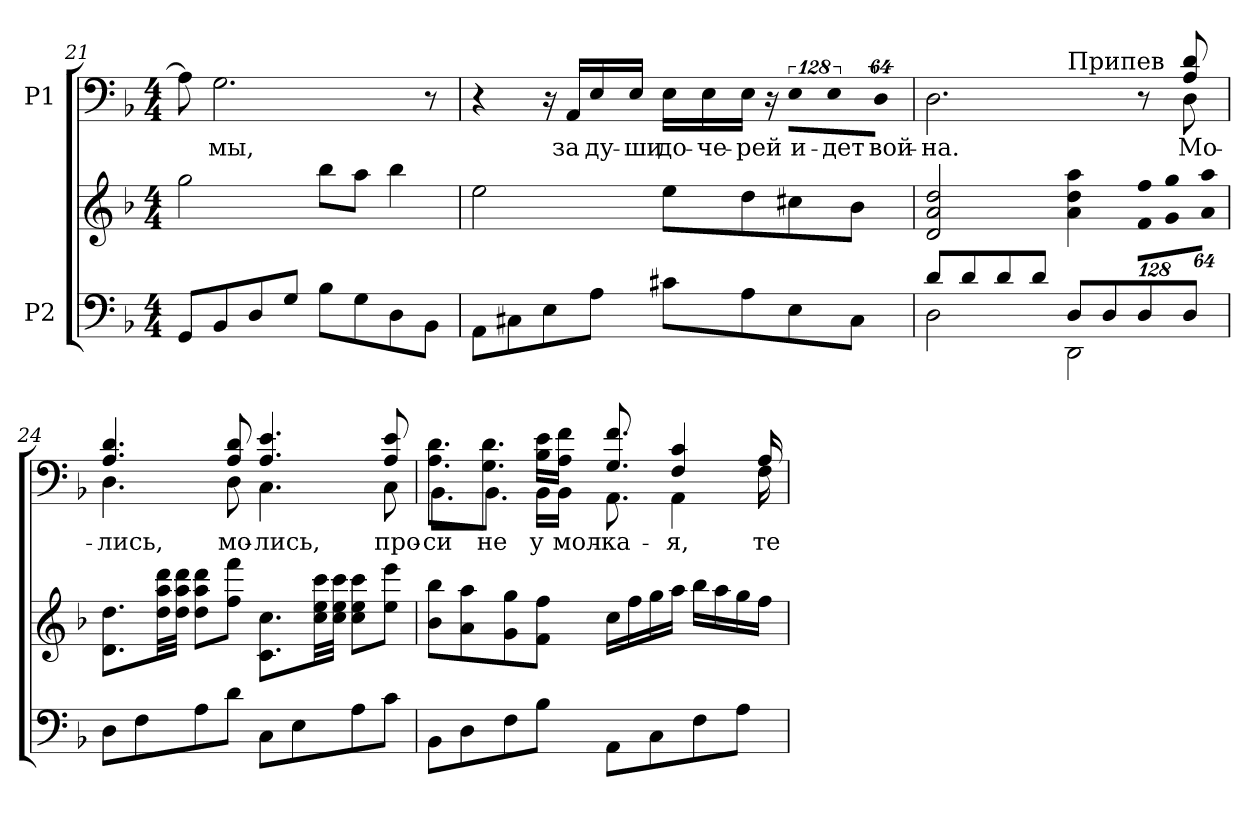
**kern	**kern	**kern	**text
*part2	*part2	*part1	*part1
*staff3	*staff2	*staff1	*staff1
*I"P2	*	*I"P1	*
*clefF4	*clefG2	*clefF4	*
*k[b-]	*k[b-]	*k[b-]	*
*d:	*d:	*d:	*
*M4/4	*M4/4	*M4/4	*
=21	=21	=21	=21
8GGi/L	2ggi\	8Ai\]	.
!	!	!	!LO:LY:b:color=#000000
8BB-i/	.	2.Gi\	-мы,
8Di/	.	.	.
8Gi/J	.	.	.
8B-i\L	8bb-i\L	.	.
8Gi\	8aai\J	.	.
8Di\	4bb-i\	.	.
8BB-i\J	.	8r	.
=22	=22	=22	=22
8AAi\L	2eei\	4r	.
8C#Xi\	.	.	.
8Ei\	.	16r	.
!	!	!	!LO:LY:b:color=#000000
.	.	16AAi/LL	за
!	!	!	!LO:LY:b:color=#000000
8Ai\J	.	16Ei/	ду-
!	!	!	!LO:LY:b:color=#000000
.	.	16Ei/JJ	-ши
!	!	!	!LO:LY:b:color=#000000
8c#Xi\L	8eei\L	16Ei\LL	до-
!	!	!	!LO:LY:b:color=#000000
.	.	16Ei\	-че-
!	!	!	!LO:LY:b:color=#000000
8Ai\	8ddi\	16Ei\JJ	-рей
.	.	16r	.
!	!	!LO:N:vis=8	!
!	!	!	!LO:LY:b:color=#000000
8Ei\	8cc#Xi\	1024%85Ei\L	и-
!	!	!LO:N:vis=8	!
!	!	!	!LO:LY:b:color=#000000
.	.	1024%85Ei\	-дет
8C#i\J	8b-i\J	.	.
!	!	!LO:N:vis=8	!
!	!	!	!LO:LY:b:color=#000000
.	.	512%43Di\J	вой-
!!LO:LB:g=z
=23	=23	=23	=23
*^	*	*	*
!	!	!	!	!LO:LY:b:color=#000000
*	*	*	*^	*
8di/L	2Di\	2di/ 2ai 2ddi	2.Di\	2ryy	-на.
8di/	.	.	.	.	.
8di/	.	.	.	.	.
8di/J	.	.	.	.	.
!	!	!	!	!LO:TX:a:t=Припев	!
8Di/L	2DDi\	4ai\ 4ddi 4aai	.	4ryy	.
8Di/	.	.	.	.	.
*	*	*Xbrackettup	*	*	*
!	!	!LO:N:vis=8	!	!	!
8Di/	.	1024%85fi\ 1024%85ffiL	8r	8ryy	.
!	!	!LO:N:vis=8	!	!	!
.	.	1024%85gi\ 1024%85ggi	.	.	.
!	!	!	!	!	!LO:LY:b:color=#000000
8Di/J	.	.	8Ai/ 8di	8Di\	Мо--
!	!	!LO:N:vis=8	!	!	!
.	.	512%43ai\ 512%43aaiJ	.	.	.
*v	*v	*	*	*	*
=24	=24	=24	=24	=24
!	!	!	!	!LO:LY:b:color=#000000
8Di\L	8.di\ 8.ddiL	4.Ai/ 4.di	4.Di\	-лись,
8Fi\	.	.	.	.
.	32ddi\ 32aai 32dddiLL	.	.	.
.	32ddi\ 32aai 32dddiJJJ	.	.	.
8Ai\	8ddi\ 8aai 8dddiL	.	.	.
!	!	!	!	!LO:LY:b:color=#000000
8di\J	8ffi\ 8fffiJ	8Ai/ 8di	8Di\	мо-
!	!	!	!	!LO:LY:b:color=#000000
8Ci\L	8.ci\ 8.cciL	4.Ai/ 4.ei	4.Ci\	-лись,
8Ei\	.	.	.	.
.	32cci\ 32eei 32ccciLL	.	.	.
.	32cci\ 32eei 32ccciJJJ	.	.	.
8Ai\	8cci\ 8eei 8ccciL	.	.	.
!	!	!	!	!LO:LY:b:color=#000000
8ci\J	8eei\ 8eeeiJ	8Ai/ 8ei	8Ci\	про-
=25	=25	=25	=25	=25
!	!	!	!	!LO:LY:b:color=#000000
8BB-i\L	8b-i\ 8bb-iL	8.Ai\ 8.di\L	8.BB-i\L	-си
8Di\	8ai\ 8aai	.	.	.
!	!	!	!	!LO:LY:b:color=#000000
.	.	8.Gi\ 8.di\J	8.BB-i\J	не
8Fi\	8gi\ 8ggi	.	.	.
!	!	!	!	!LO:LY:b:color=#000000
8B-i\J	8fi\ 8ffiJ	16B-i\ 16ei\LL	16BB-i\LL	у
!	!	!	!	!LO:LY:b:color=#000000
.	.	16Ai\ 16fi\JJ	16BB-i\JJ	мол-
!	!	!	!	!LO:LY:b:color=#000000
8AAi\L	16cci\LL	8.Gi/ 8.fi	8.AAi\	-ка-
.	16ffi\	.	.	.
8Ci\	16ggi\	.	.	.
!	!	!	!	!LO:LY:b:color=#000000
.	16aai\JJ	4Fi/ 4ci	4AAi\	-я,
8Fi\	16bb-i\LL	.	.	.
.	16aai\	.	.	.
8Ai\J	16ggi\	.	.	.
!	!	!	!	!LO:LY:b:color=#000000
.	16ffi\JJ	16Ai/	16Fi\	те-
*	*	*v	*v	*
=	=	=	=
*-	*-	*-	*-
